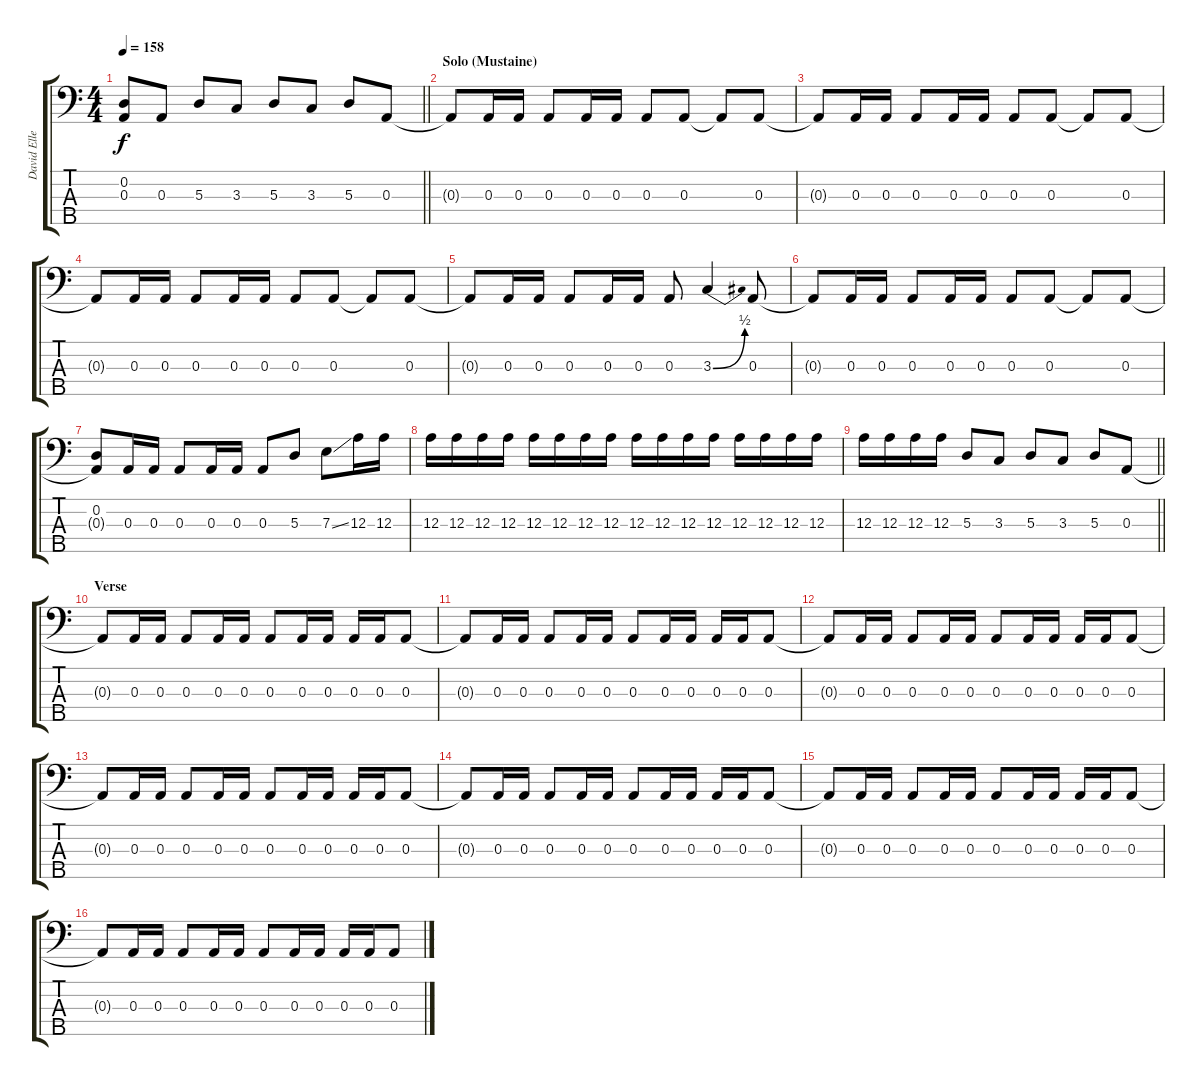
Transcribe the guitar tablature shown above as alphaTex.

\track ("David Ellefson" "David Elle") {instrument electricbasspick}
\staff {score tabs}
\tuning (G2 D2 A1 E1 B0) {hide}
\ts (4 4)
\tempo 158
\clef f4
\barLineRight lightlight
\ks c
(0.2 0.3{t}).8{dy f} 0.3.8 5.3.8 3.3.8 5.3.8 3.3.8 5.3.8 0.3.8 |
\section ("" "Solo (Mustaine)")
0.3{t}.8 0.3.16 0.3.16 0.3.8 0.3.16 0.3.16 0.3.8 0.3.8 0.3{t}.8 0.3.8 |
0.3{t}.8 0.3.16 0.3.16 0.3.8 0.3.16 0.3.16 0.3.8 0.3.8 0.3{t}.8 0.3.8 |
0.3{t}.8 0.3.16 0.3.16 0.3.8 0.3.16 0.3.16 0.3.8 0.3.8 0.3{t}.8 0.3.8 |
0.3{t}.8 0.3.16 0.3.16 0.3.8 0.3.16 0.3.16 0.3.8 3.3{be (bend 0 0 60 2)}.4 0.3.8 |
0.3{t}.8 0.3.16 0.3.16 0.3.8 0.3.16 0.3.16 0.3.8 0.3.8 0.3{t}.8 0.3.8 |
(0.2 0.3{t}).8 0.3.16 0.3.16 0.3.8 0.3.16 0.3.16 0.3.8 5.3.8 7.3{ss}.8 12.3.16 12.3.16 |
12.3.16 12.3.16 12.3.16 12.3.16 12.3.16 12.3.16 12.3.16 12.3.16 12.3.16 12.3.16 12.3.16 12.3.16 12.3.16 12.3.16 12.3.16 12.3.16 |
\barLineRight lightlight
12.3.16 12.3.16 12.3.16 12.3.16 5.3.8 3.3.8 5.3.8 3.3.8 5.3.8 0.3.8 |
\section ("" "Verse")
0.3{t}.8 0.3.16 0.3.16 0.3.8 0.3.16 0.3.16 0.3.8 0.3.16 0.3.16 0.3.16 0.3.16 0.3.8 |
0.3{t}.8 0.3.16 0.3.16 0.3.8 0.3.16 0.3.16 0.3.8 0.3.16 0.3.16 0.3.16 0.3.16 0.3.8 |
0.3{t}.8 0.3.16 0.3.16 0.3.8 0.3.16 0.3.16 0.3.8 0.3.16 0.3.16 0.3.16 0.3.16 0.3.8 |
0.3{t}.8 0.3.16 0.3.16 0.3.8 0.3.16 0.3.16 0.3.8 0.3.16 0.3.16 0.3.16 0.3.16 0.3.8 |
0.3{t}.8 0.3.16 0.3.16 0.3.8 0.3.16 0.3.16 0.3.8 0.3.16 0.3.16 0.3.16 0.3.16 0.3.8 |
0.3{t}.8 0.3.16 0.3.16 0.3.8 0.3.16 0.3.16 0.3.8 0.3.16 0.3.16 0.3.16 0.3.16 0.3.8 |
0.3{t}.8 0.3.16 0.3.16 0.3.8 0.3.16 0.3.16 0.3.8 0.3.16 0.3.16 0.3.16 0.3.16 0.3.8
